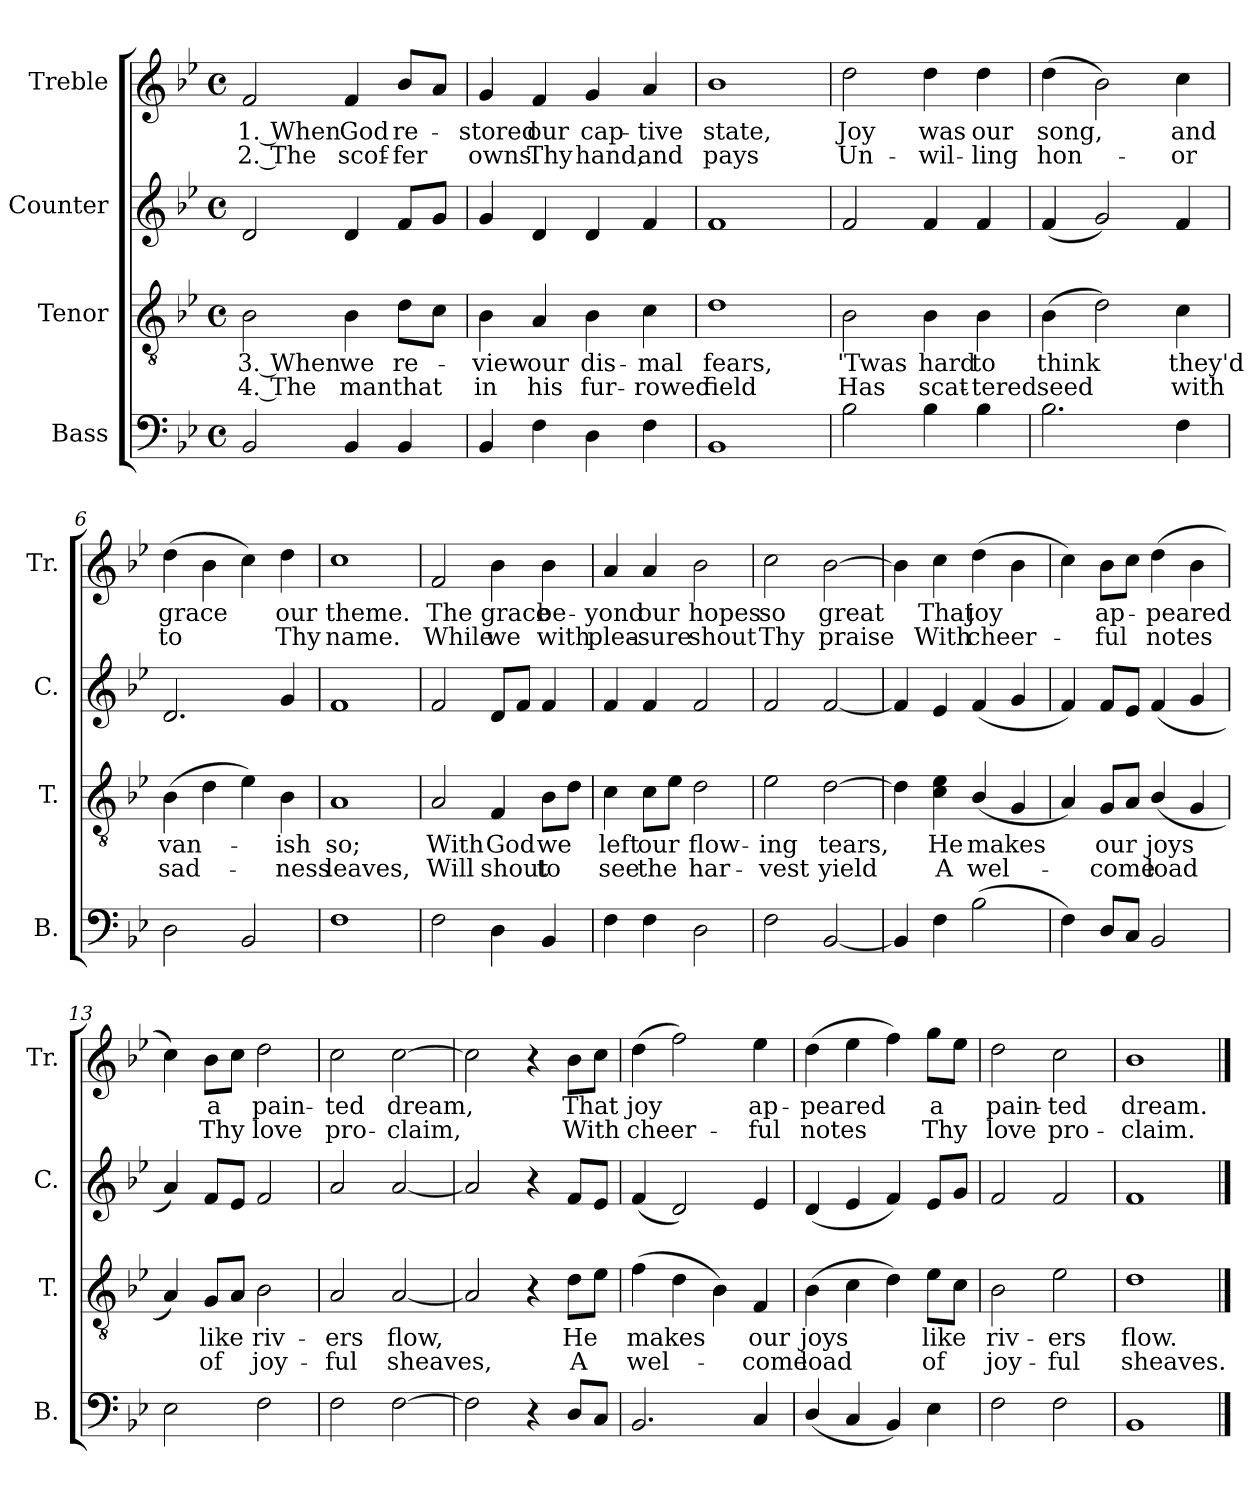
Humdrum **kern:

**kern	**kern	**text	**text	**kern	**kern	**text	**text
*part4	*part3	*part3	*part3	*part2	*part1	*part1	*part1
*staff4	*staff3	*staff3	*staff3	*staff2	*staff1	*staff1	*staff1
*I"Bass	*I"Tenor	*	*	*I"Counter	*I"Treble	*	*
*I'B.	*I'T.	*	*	*I'C.	*I'Tr.	*	*
*clefF4	*clefGv2	*	*	*clefG2	*clefG2	*	*
*k[b-e-]	*k[b-e-]	*	*	*k[b-e-]	*k[b-e-]	*	*
*M4/4	*M4/4	*	*	*M4/4	*M4/4	*	*
*met(c)	*met(c)	*	*	*met(c)	*met(c)	*	*
=1	=1	=1	=1	=1	=1	=1	=1
2BB-/	2B-\	3. When	4. The	2d/	2f/	1. When	2. The
4BB-/	4B-\	we	man	4d/	4f/	God	scof-
4BB-/	8d\L	re-	that	8f/L	8b-/L	re-	-fer
.	8c\J	.	.	8g/J	8a/J	.	.
=2	=2	=2	=2	=2	=2	=2	=2
4BB-/	4B-\	-view	in	4g/	4g/	-stored	owns
4F\	4A/	our	his	4d/	4f/	our	Thy
4D\	4B-\	dis-	fur-	4d/	4g/	cap-	hand,
4F\	4c\	-mal	-rowed	4f/	4a/	-tive	and
=3	=3	=3	=3	=3	=3	=3	=3
1BB-	1d	fears,	field	1f	1b-	state,	pays
=4	=4	=4	=4	=4	=4	=4	=4
2B-\	2B-\	'Twas	Has	2f/	2dd\	Joy	Un-
4B-\	4B-\	hard	scat-	4f/	4dd\	was	-wil-
4B-\	4B-\	to	-tered	4f/	4dd\	our	-ling
=5	=5	=5	=5	=5	=5	=5	=5
2.B-\	(4B-\	think	seed	(4f/	(4dd\	song,	hon-
.	2d\)	.	.	2g/)	2b-\)	.	.
4F\	4c\	they'd	with	4f/	4cc\	and	-or
=6	=6	=6	=6	=6	=6	=6	=6
2D\	(4B-\	van-	sad-	2.d/	(4dd\	grace	to
.	4d\	.	.	.	4b-\	.	.
2BB-/	4e-\)	.	.	.	4cc\)	.	.
.	4B-\	-ish	-ness	4g/	4dd\	our	Thy
!!LO:LB:g=z
=7	=7	=7	=7	=7	=7	=7	=7
1F	1A	so;	leaves,	1f	1cc	theme.	name.
=8	=8	=8	=8	=8	=8	=8	=8
2F\	2A/	With	Will	2f/	2f/	The	While
4D\	4F/	God	shout	8d/L	4b-\	grace	we
.	.	.	.	8f/J	.	.	.
4BB-/	8B-\L	we	to	4f/	4b-\	be-	with
.	8d\J	.	.	.	.	.	.
=9	=9	=9	=9	=9	=9	=9	=9
4F\	4c\	left	see	4f/	4a/	-yond	plea-
4F\	8c\L	our	the	4f/	4a/	our	-sure
.	8e-\J	.	.	.	.	.	.
2D\	2d\	flow-	har-	2f/	2b-\	hopes	shout
=10	=10	=10	=10	=10	=10	=10	=10
2F\	2e-\	-ing	-vest	2f/	2cc\	so	Thy
[2BB-/	[2d\	tears,	yield	[2f/	[2b-\	great	praise
=11	=11	=11	=11	=11	=11	=11	=11
4BB-/]	4d\]	.	.	4f/]	4b-\]	.	.
4F\	4c\ 4e-\	He	A	4e-/	4cc\	That	With
(2B-\	(4B-/	makes	wel-	(4f/	(4dd\	joy	cheer-
.	4G/	.	.	4g/	4b-\	.	.
=12	=12	=12	=12	=12	=12	=12	=12
4F\)	4A/)	.	.	4f/)	4cc\)	.	.
8D/L	8G/L	our	-come	8f/L	8b-\L	ap-	-ful
8C/J	8A/J	.	.	8e-/J	8cc\J	.	.
2BB-/	(4B-/	joys	load	(4f/	(4dd\	-peared	notes
.	4G/	.	.	4g/	4b-\	.	.
!!LO:LB:g=z
=13	=13	=13	=13	=13	=13	=13	=13
2E-\	4A/)	.	.	4a/)	4cc\)	.	.
.	8G/L	like	of	8f/L	8b-\L	a	Thy
.	8A/J	.	.	8e-/J	8cc\J	.	.
2F\	2B-\	riv-	joy-	2f/	2dd\	pain-	love
=14	=14	=14	=14	=14	=14	=14	=14
2F\	2A/	-ers	-ful	2a/	2cc\	-ted	pro-
[2F\	[2A/	flow,	sheaves,	[2a/	[2cc\	dream,	-claim,
=15	=15	=15	=15	=15	=15	=15	=15
2F\]	2A/]	.	.	2a/]	2cc\]	.	.
4r	4r	.	.	4r	4r	.	.
8D/L	8d\L	He	A	8f/L	8b-\L	That	With
8C/J	8e-\J	.	.	8e-/J	8cc\J	.	.
=16	=16	=16	=16	=16	=16	=16	=16
2.BB-/	(4f\	makes	wel-	(4f/	(4dd\	joy	cheer-
.	4d\	.	.	2d/)	2ff\)	.	.
.	4B-\)	.	.	.	.	.	.
4C/	4F/	our	-come	4e-/	4ee-\	ap-	-ful
=17	=17	=17	=17	=17	=17	=17	=17
(4D/	(4B-\	joys	load	(4d/	(4dd\	-peared	notes
4C/	4c\	.	.	4e-/	4ee-\	.	.
4BB-/)	4d\)	.	.	4f/)	4ff\)	.	.
4E-\	8e-\L	like	of	8e-/L	8gg\L	a	Thy
.	8c\J	.	.	8g/J	8ee-\J	.	.
=18	=18	=18	=18	=18	=18	=18	=18
2F\	2B-\	riv-	joy-	2f/	2dd\	pain-	love
2F\	2e-\	-ers	-ful	2f/	2cc\	-ted	pro-
=19	=19	=19	=19	=19	=19	=19	=19
1BB-	1d	flow.	sheaves.	1f	1b-	dream.	-claim.
==	==	==	==	==	==	==	==
*-	*-	*-	*-	*-	*-	*-	*-
